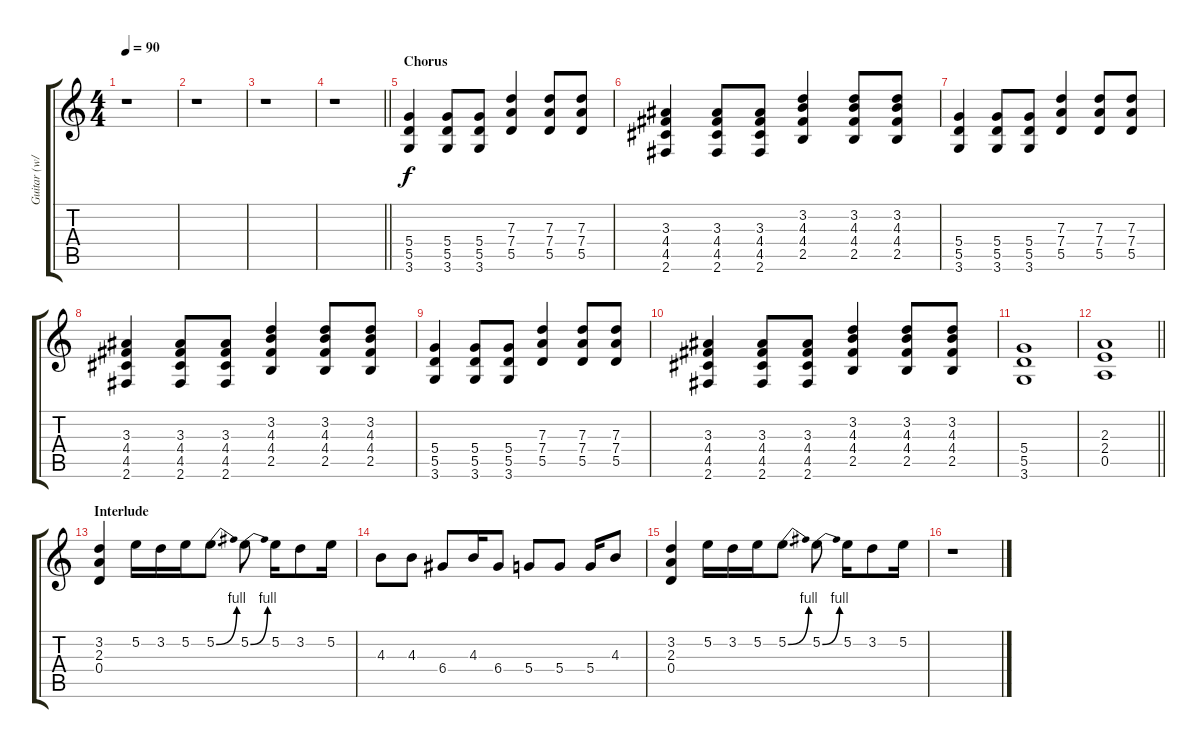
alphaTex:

\track ("Guitar (w/overdrive)" "Guitar (w/") {instrument overdrivenguitar}
\staff {score tabs}
\tuning (E4 B3 G3 D3 A2 E2) {hide}
\ts (4 4)
\tempo 90
\clef g2
\ks c
r.1{dy f} |
r.1 |
r.1 |
\barLineRight lightlight
r.1 |
\section ("" "Chorus")
(5.4 5.5 3.6).4 (5.4 5.5 3.6).8 (5.4 5.5 3.6).8 (7.3 7.4 5.5).4 (7.3 7.4 5.5).8 (7.3 7.4 5.5).8 |
(3.3 4.4 4.5 2.6).4 (3.3 4.4 4.5 2.6).8 (3.3 4.4 4.5 2.6).8 (3.2 4.3 4.4 2.5).4 (3.2 4.3 4.4 2.5).8 (3.2 4.3 4.4 2.5).8 |
(5.4 5.5 3.6).4 (5.4 5.5 3.6).8 (5.4 5.5 3.6).8 (7.3 7.4 5.5).4 (7.3 7.4 5.5).8 (7.3 7.4 5.5).8 |
(3.3 4.4 4.5 2.6).4 (3.3 4.4 4.5 2.6).8 (3.3 4.4 4.5 2.6).8 (3.2 4.3 4.4 2.5).4 (3.2 4.3 4.4 2.5).8 (3.2 4.3 4.4 2.5).8 |
(5.4 5.5 3.6).4 (5.4 5.5 3.6).8 (5.4 5.5 3.6).8 (7.3 7.4 5.5).4 (7.3 7.4 5.5).8 (7.3 7.4 5.5).8 |
(3.3 4.4 4.5 2.6).4 (3.3 4.4 4.5 2.6).8 (3.3 4.4 4.5 2.6).8 (3.2 4.3 4.4 2.5).4 (3.2 4.3 4.4 2.5).8 (3.2 4.3 4.4 2.5).8 |
(5.4 5.5 3.6).1 |
\barLineRight lightlight
(2.3 2.4 0.5).1 |
\section ("" "Interlude")
(3.2 2.3 0.4).4 5.2.16 3.2.16 5.2.16 5.2{be (bend 0 0 60 4)}.8{d} 5.2{be (bend 0 0 60 4)}.8 5.2.16 3.2.8 5.2.16 |
4.3.8 4.3.8 6.4.8 4.3.16 6.4.8 5.4.8 5.4.8 5.4.16 4.3.8 |
(3.2 2.3 0.4).4 5.2.16 3.2.16 5.2.16 5.2{be (bend 0 0 60 4)}.8{d} 5.2{be (bend 0 0 60 4)}.8 5.2.16 3.2.8 5.2.16 |
r.1
